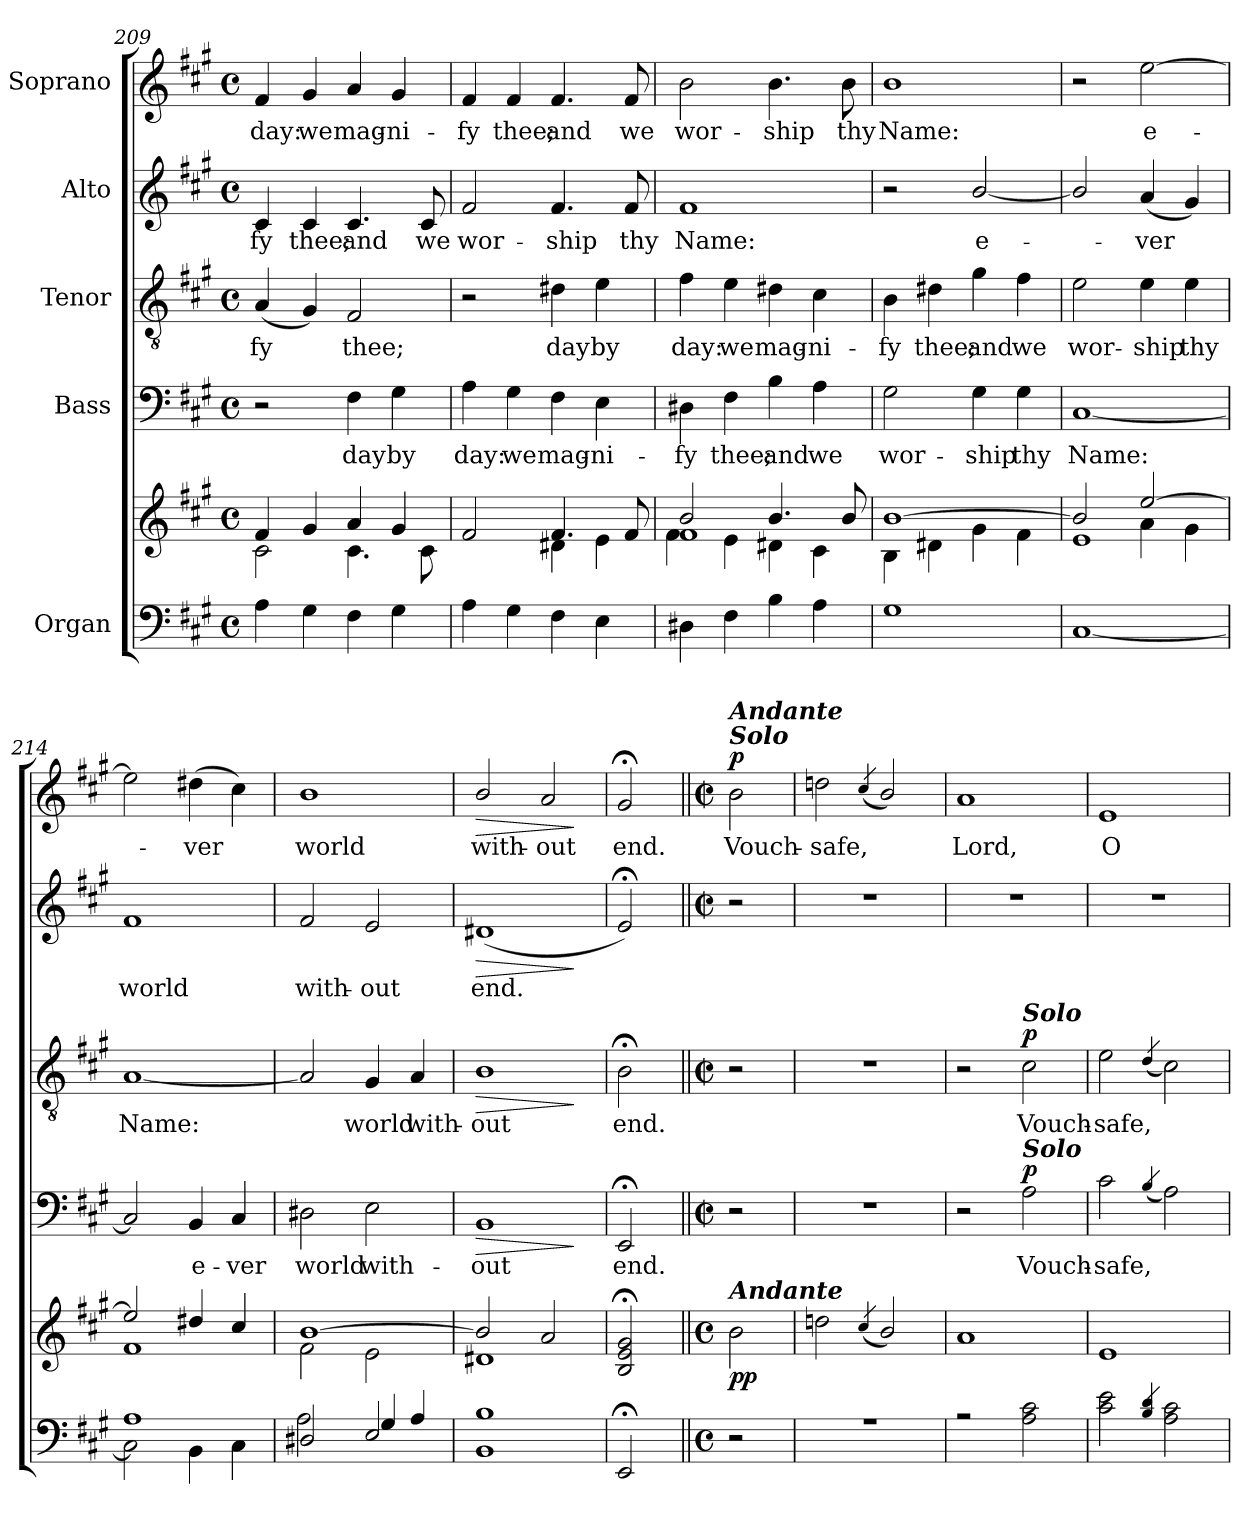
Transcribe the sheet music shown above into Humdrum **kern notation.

**kern	**kern	**dynam	**kern	**text	**dynam	**kern	**text	**dynam	**kern	**text	**dynam	**kern	**text	**dynam
*part5	*part5	*part5	*part4	*part4	*part4	*part3	*part3	*part3	*part2	*part2	*part2	*part1	*part1	*part1
*staff6	*staff5	*staff5/6	*staff4	*staff4	*staff4	*staff3	*staff3	*staff3	*staff2	*staff2	*staff2	*staff1	*staff1	*staff1
*I"Organ	*	*	*I"Bass	*	*	*I"Tenor	*	*	*I"Alto	*	*	*I"Soprano	*	*
*clefF4	*clefG2	*	*clefF4	*	*	*clefGv2	*	*	*clefG2	*	*	*clefG2	*	*
*k[f#c#g#]	*k[f#c#g#]	*	*k[f#c#g#]	*	*	*k[f#c#g#]	*	*	*k[f#c#g#]	*	*	*k[f#c#g#]	*	*
*A:	*A:	*	*A:	*	*	*A:	*	*	*A:	*	*	*A:	*	*
*M4/4	*M4/4	*	*M4/4	*	*	*M4/4	*	*	*M4/4	*	*	*M4/4	*	*
*met(c)	*met(c)	*	*met(c)	*	*	*met(c)	*	*	*met(c)	*	*	*met(c)	*	*
=209	=209	=209	=209	=209	=209	=209	=209	=209	=209	=209	=209	=209	=209	=209
*^	*^	*	*	*	*	*	*	*	*	*	*	*	*	*
!	!	!	!	!	!	!	!	!	!LO:LY:b	!	!	!LO:LY:b	!	!	!LO:LY:b	!
1ryy	4A\	4f#/	2c#\	.	2r	.	.	(<4A/	-fy	.	4c#/	-fy	.	4f#/	day:	.
!	!	!	!	!	!	!	!	!	!	!	!	!LO:LY:b	!	!	!LO:LY:b	!
.	4G#\	4g#/	.	.	.	.	.	4G#/)	.	.	4c#/	thee;	.	4g#/	we	.
!	!	!	!	!	!	!LO:LY:b	!	!	!LO:LY:b	!	!	!LO:LY:b	!	!	!LO:LY:b	!
.	4F#\	4a/	4.c#\	.	4F#\	day	.	2F#/	thee;	.	4.c#/	and	.	4a/	mag-	.
!	!	!	!	!	!	!LO:LY:b	!	!	!	!	!	!	!	!	!LO:LY:b	!
.	4G#\	4g#/	.	.	4G#\	by	.	.	.	.	.	.	.	4g#/	-ni-	.
!	!	!	!	!	!	!	!	!	!	!	!	!LO:LY:b	!	!	!	!
.	.	.	8c#\	.	.	.	.	.	.	.	8c#/	we	.	.	.	.
!!LO:LB:g=z
=210	=210	=210	=210	=210	=210	=210	=210	=210	=210	=210	=210	=210	=210	=210	=210	=210
!	!	!	!	!	!	!LO:LY:b	!	!	!	!	!	!LO:LY:b	!	!	!LO:LY:b	!
2ryy	4A\	2f#/	2ryy	.	4A\	day:	.	2r	.	.	2f#/	wor-	.	4f#/	-fy	.
!	!	!	!	!	!	!LO:LY:b	!	!	!	!	!	!	!	!	!LO:LY:b	!
.	4G#\	.	.	.	4G#\	we	.	.	.	.	.	.	.	4f#/	thee;	.
!	!	!	!	!	!	!LO:LY:b	!	!	!LO:LY:b	!	!	!LO:LY:b	!	!	!LO:LY:b	!
2ryy	4F#\	4.f#/	4d#X\	.	4F#\	mag-	.	4d#X\	day	.	4.f#/	-ship	.	4.f#/	and	.
!	!	!	!	!	!	!LO:LY:b	!	!	!LO:LY:b	!	!	!	!	!	!	!
.	4E\	.	4e\	.	4E\	-ni-	.	4e\	by	.	.	.	.	.	.	.
!	!	!	!	!	!	!	!	!	!	!	!	!LO:LY:b	!	!	!LO:LY:b	!
.	.	8f#/	.	.	.	.	.	.	.	.	8f#/	thy	.	8f#/	we	.
*v	*v	*	*	*	*	*	*	*	*	*	*	*	*	*	*	*
=211	=211	=211	=211	=211	=211	=211	=211	=211	=211	=211	=211	=211	=211	=211	=211
*	*	*^	*	*	*	*	*	*	*	*	*	*	*	*	*
!	!	!	!	!	!	!LO:LY:b	!	!	!LO:LY:b	!	!	!LO:LY:b	!	!	!LO:LY:b	!
4D#X\	2b/	1f#	4f#\	.	4D#X\	-fy	.	4f#\	day:	.	1f#	Name:	.	2b\	wor-	.
!	!	!	!	!	!	!LO:LY:b	!	!	!LO:LY:b	!	!	!	!	!	!	!
4F#\	.	.	4e\	.	4F#\	thee;	.	4e\	we	.	.	.	.	.	.	.
!	!	!	!	!	!	!LO:LY:b	!	!	!LO:LY:b	!	!	!	!	!	!LO:LY:b	!
4B\	4.b/	.	4d#X\	.	4B\	and	.	4d#X\	mag-	.	.	.	.	4.b\	-ship	.
!	!	!	!	!	!	!LO:LY:b	!	!	!LO:LY:b	!	!	!	!	!	!	!
4A\	.	.	4c#\	.	4A\	we	.	4c#\	-ni-	.	.	.	.	.	.	.
!	!	!	!	!	!	!	!	!	!	!	!	!	!	!	!LO:LY:b	!
.	8b/	.	.	.	.	.	.	.	.	.	.	.	.	8b\	thy	.
=212	=212	=212	=212	=212	=212	=212	=212	=212	=212	=212	=212	=212	=212	=212	=212	=212
!	!	!	!	!	!	!LO:LY:b	!	!	!LO:LY:b	!	!	!	!	!	!LO:LY:b	!
1G#	[1b	2ryy	4B\	.	2G#\	wor-	.	4B\	-fy	.	2r	.	.	1b	Name:	.
!	!	!	!	!	!	!	!	!	!LO:LY:b	!	!	!	!	!	!	!
.	.	.	4d#X\	.	.	.	.	4d#X\	thee;	.	.	.	.	.	.	.
!	!	!	!	!	!	!LO:LY:b	!	!	!LO:LY:b	!	!	!LO:LY:b	!	!	!	!
.	.	2ryy	4g#\	.	4G#\	-ship	.	4g#\	and	.	[2b/	e-	.	.	.	.
!	!	!	!	!	!	!LO:LY:b	!	!	!LO:LY:b	!	!	!	!	!	!	!
.	.	.	4f#\	.	4G#\	thy	.	4f#\	we	.	.	.	.	.	.	.
=213	=213	=213	=213	=213	=213	=213	=213	=213	=213	=213	=213	=213	=213	=213	=213	=213
!	!	!	!	!	!	!LO:LY:b	!	!	!LO:LY:b	!	!	!	!	!	!	!
[1C#	2b/]	2ryy	1e	.	[1C#	Name:	.	2e\	wor-	.	2b/]	.	.	2r	.	.
!	!	!	!	!	!	!	!	!	!LO:LY:b	!	!	!LO:LY:b	!	!	!LO:LY:b	!
.	[2ee/	4a\	.	.	.	.	.	4e\	-ship	.	(<4a/	ver	.	[2ee\	e-	.
!	!	!	!	!	!	!	!	!	!LO:LY:b	!	!	!	!	!	!	!
.	.	4g#\	.	.	.	.	.	4e\	thy	.	4g#/)	.	.	.	.	.
*	*	*v	*v	*	*	*	*	*	*	*	*	*	*	*	*	*
=214	=214	=214	=214	=214	=214	=214	=214	=214	=214	=214	=214	=214	=214	=214	=214
*^	*	*	*	*	*	*	*	*	*	*	*	*	*	*	*
!	!	!	!	!	!	!	!	!	!LO:LY:b	!	!	!LO:LY:b	!	!	!	!
2C#\]	1A	2ee/]	1f#	.	2C#/]	.	.	[1A	Name:	.	1f#	world	.	2ee\]	.	.
!	!	!	!	!	!	!LO:LY:b	!	!	!	!	!	!	!	!	!LO:LY:b	!
4BB\	.	4dd#X/	.	.	4BB/	e-	.	.	.	.	.	.	.	(>4dd#X\	ver	.
!	!	!	!	!	!	!LO:LY:b	!	!	!	!	!	!	!	!	!	!
4C#\	.	4cc#/	.	.	4C#/	-ver	.	.	.	.	.	.	.	4cc#\)	.	.
=215	=215	=215	=215	=215	=215	=215	=215	=215	=215	=215	=215	=215	=215	=215	=215	=215
!	!	!	!	!	!	!LO:LY:b	!	!	!	!	!	!LO:LY:b	!	!	!LO:LY:b	!
2D#X/	2A\	[1b	2f#\	.	2D#X\	world	.	2A/]	.	.	2f#/	with-	.	1b	world	.
!	!	!	!	!	!	!LO:LY:b	!	!	!LO:LY:b	!	!	!LO:LY:b	!	!	!	!
2E/	4G#/	.	2e\	.	2E\	with-	.	4G#/	world	.	2e/	-out	.	.	.	.
!	!	!	!	!	!	!	!	!	!LO:LY:b	!	!	!	!	!	!	!
.	4A/	.	.	.	.	.	.	4A/	with-	.	.	.	.	.	.	.
!!LO:PB:g=z
=216	=216	=216	=216	=216	=216	=216	=216	=216	=216	=216	=216	=216	=216	=216	=216	=216
!	!	!	!	!	!	!LO:LY:b	!LO:HP:b	!	!LO:LY:b	!LO:HP:b	!	!LO:LY:b	!LO:HP:b	!	!LO:LY:b	!LO:HP:b
1BB	1B	2b/]	1d#X	.	1BB	-out	>	1B	-out	>	(<1d#X	end.	>	2b/	with-	>
!	!	!	!	!	!	!	!	!	!	!	!	!	!	!	!LO:LY:b	!
.	.	2a/	.	.	.	.	.	.	.	.	.	.	.	2a/	-out	.
*v	*v	*	*	*	*	*	*	*	*	*	*	*	*	*	*	*
*	*v	*v	*	*	*	*	*	*	*	*	*	*	*	*	*
.	.	.	.	.	]	.	.	]	.	.	]	.	.	]
=217	=217	=217	=217	=217	=217	=217	=217	=217	=217	=217	=217	=217	=217	=217
*	*	*	*	*	*	*	*	*	*	*	*	*MM60	*	*
*^	*^	*	*	*	*	*	*	*	*	*	*	*	*	*
!	!	!	!	!	!	!LO:LY:b	!	!	!LO:LY:b	!	!	!	!	!	!LO:LY:b	!
2EE;/	2ryy	2B/;< 2e/;< 2g#/;<	2ryy	.	2EE;</	end.	.	2B;<\	end.	.	2e;</)	.	.	2g#;</	end.	.
=218||	=218||	=218||	=218||	=218||	=218||	=218||	=218||	=218||	=218||	=218||	=218||	=218||	=218||	=218||	=218||	=218||
*M4/4	*	*M4/4	*	*	*M2/2	*	*	*M2/2	*	*	*M2/2	*	*	*M2/2	*	*
*met(c)	*	*met(c)	*	*	*met(c|)	*	*	*met(c|)	*	*	*met(c|)	*	*	*met(c|)	*	*
*	*	*	*	*	*	*	*	*	*	*	*	*	*	*MM120	*	*
!	!	!	!	!	!	!	!	!	!	!	!	!	!	!LO:TX:a:Bi:t=Solo	!	!
!	!	!	!	!	!	!	!	!	!	!	!	!	!	!LO:TX:a:Bi:t=Andante	!	!
!	!	!LO:TX:a:Bi:t=Andante	!	!	!	!	!	!	!	!	!	!	!	!	!	!
!	!	!	!	!LO:DY:b	!	!	!	!	!	!	!	!	!	!	!LO:LY:b	!LO:DY:b
2r	2ryy	2b\	2ryy	pp	2r	.	.	2r	.	.	2r	.	.	2b\	Vouch-	p
=219	=219	=219	=219	=219	=219	=219	=219	=219	=219	=219	=219	=219	=219	=219	=219	=219
!	!	!	!	!	!	!	!	!	!	!	!	!	!	!	!LO:LY:b	!
1r	1ryy	2ddn\	2ryy	.	1r	.	.	1r	.	.	1r	.	.	2ddn\	-safe,	.
.	.	(>4qcc#/	.	.	.	.	.	.	.	.	.	.	.	(<4qcc#/	.	.
.	.	2b/)	2ryy	.	.	.	.	.	.	.	.	.	.	2b/)	.	.
=220	=220	=220	=220	=220	=220	=220	=220	=220	=220	=220	=220	=220	=220	=220	=220	=220
!	!	!	!	!	!	!	!	!	!	!	!	!	!	!	!LO:LY:b	!
2r	1ryy	1a	2ryy	.	2r	.	.	2r	.	.	1r	.	.	1a	Lord,	.
!	!	!	!	!	!	!	!	!LO:TX:a:Bi:t=Solo	!	!	!	!	!	!	!	!
!	!	!	!	!	!LO:TX:a:Bi:t=Solo	!	!	!	!	!	!	!	!	!	!	!
!	!	!	!	!	!	!LO:LY:b	!LO:DY:b	!	!LO:LY:b	!LO:DY:b	!	!	!	!	!	!
2A\ 2c#\	.	.	2ryy	.	2A\	Vouch-	p	2c#\	Vouch-	p	.	.	.	.	.	.
=221	=221	=221	=221	=221	=221	=221	=221	=221	=221	=221	=221	=221	=221	=221	=221	=221
!	!	!	!	!	!	!LO:LY:b	!	!	!LO:LY:b	!	!	!	!	!	!LO:LY:b	!
2c#\ 2e\	1ryy	1e	2ryy	.	2c#\	-safe,	.	2e\	-safe,	.	1r	.	.	1e	O	.
4qB/ 4qd/	.	.	.	.	(>4qB/	.	.	(>4qd/	.	.	.	.	.	.	.	.
2A\ 2c#\	.	.	2ryy	.	2A\)	.	.	2c#\)	.	.	.	.	.	.	.	.
*v	*v	*	*	*	*	*	*	*	*	*	*	*	*	*	*	*
*	*v	*v	*	*	*	*	*	*	*	*	*	*	*	*	*
=	=	=	=	=	=	=	=	=	=	=	=	=	=	=
*-	*-	*-	*-	*-	*-	*-	*-	*-	*-	*-	*-	*-	*-	*-
